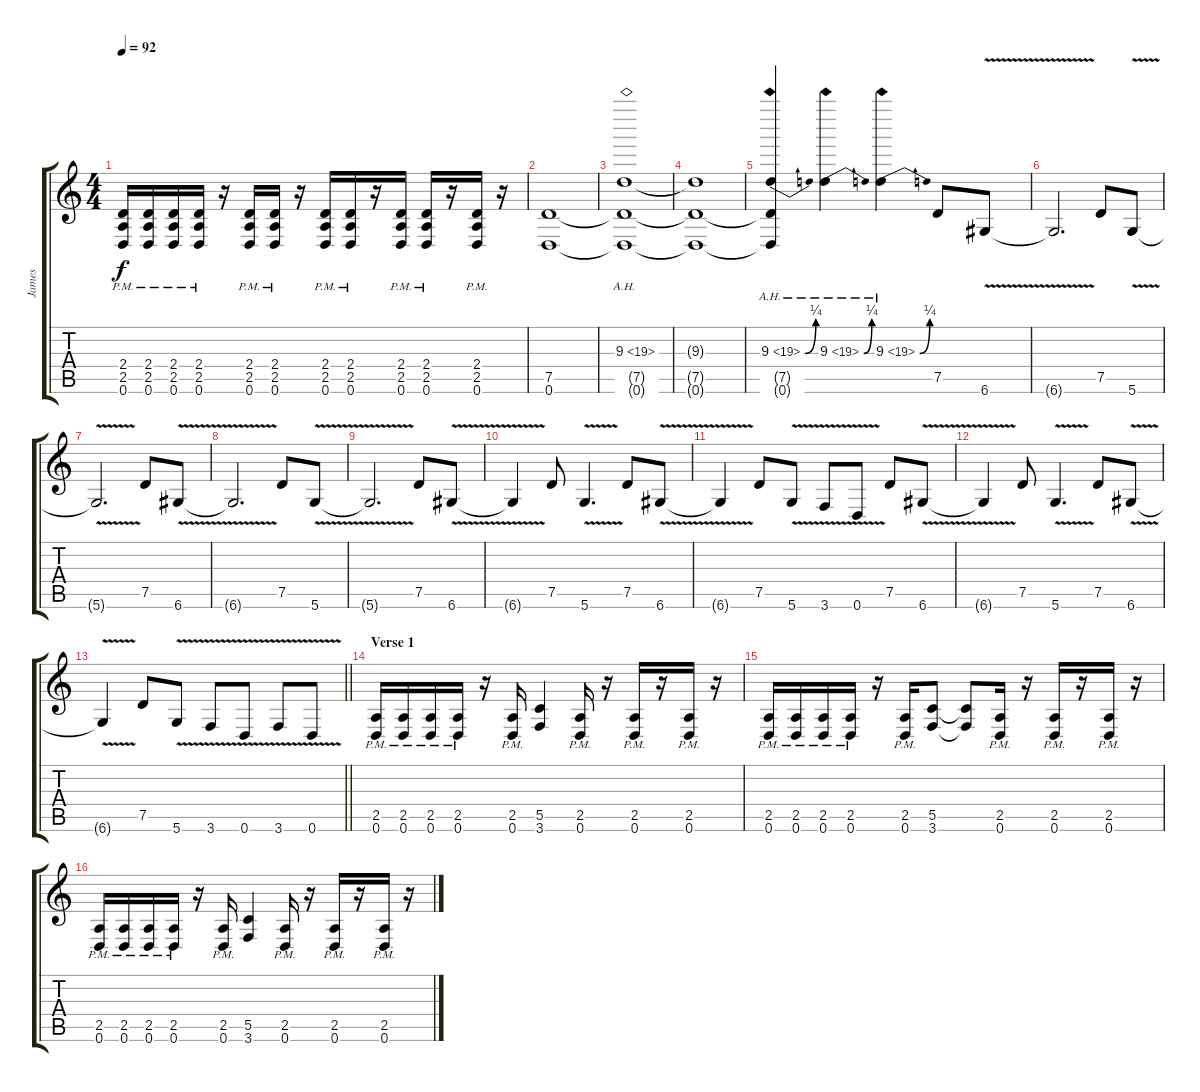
\track ("James" "James") {instrument distortionguitar}
\staff {score tabs}
\tuning (D4 A3 F3 C3 G2 D2) {hide}
\ts (4 4)
\tempo 92
\clef g2
\ks c
(2.4{pm} 2.5{pm} 0.6{pm}).16{dy f} (2.4{pm} 2.5{pm} 0.6{pm}).16 (2.4{pm} 2.5{pm} 0.6{pm}).16 (2.4{pm} 2.5{pm} 0.6{pm}).16 r.16 (2.4{pm} 2.5{pm} 0.6{pm}).16 (2.4{pm} 2.5{pm} 0.6{pm}).16 r.16 (2.4{pm} 2.5{pm} 0.6{pm}).16 (2.4{pm} 2.5{pm} 0.6{pm}).16 r.16 (2.4{pm} 2.5{pm} 0.6{pm}).16 (2.4{pm} 2.5{pm} 0.6{pm}).16 r.16 (2.4{pm} 2.5{pm} 0.6{pm}).16 r.16 |
(7.5 0.6).1 |
(9.3{ah 10} 7.5{t} 0.6{t}).1{instrument overdrivenguitar} |
(9.3{t} 7.5{t} 0.6{t}).1 |
(9.3{be (bend 0 0 60 1) ah 10} 7.5{t} 0.6{t}).4 9.3{be (bend 0 0 60 1) ah 10}.4 9.3{be (bend 0 0 60 1) ah 10}.4 7.5.8{instrument distortionguitar} 6.6{v}.8 |
6.6{t}.2{d} 7.5.8 5.6{v}.8 |
5.6{t}.2{d} 7.5.8 6.6{v}.8 |
6.6{t}.2{d} 7.5.8 5.6{v}.8 |
5.6{t}.2{d} 7.5.8 6.6{v}.8 |
6.6{t}.4 7.5.8 5.6{v}.4{d} 7.5.8 6.6{v}.8 |
6.6{t}.4 7.5.8 5.6{v}.8 3.6{v}.8 0.6{v}.8 7.5.8 6.6{v}.8 |
6.6{t}.4 7.5.8 5.6{v}.4{d} 7.5.8 6.6{v}.8 |
\barLineRight lightlight
6.6{t}.4 7.5.8 5.6{v}.8 3.6{v}.8 0.6{v}.8 3.6{v}.8 0.6{v}.8 |
\section ("" "Verse 1")
(2.5{pm} 0.6{pm}).16 (2.5{pm} 0.6{pm}).16 (2.5{pm} 0.6{pm}).16 (2.5{pm} 0.6{pm}).16 r.16 (2.5{pm} 0.6{pm}).16 (5.5 3.6).4 (2.5{pm} 0.6{pm}).16 r.16 (2.5{pm} 0.6{pm}).16 r.16 (2.5{pm} 0.6{pm}).16 r.16 |
(2.5{pm} 0.6{pm}).16 (2.5{pm} 0.6{pm}).16 (2.5{pm} 0.6{pm}).16 (2.5{pm} 0.6{pm}).16 r.16 (2.5{pm} 0.6{pm}).16 (5.5 3.6).8 (5.5{t} 3.6{t}).8{balance 8} (2.5{pm} 0.6{pm}).16 r.16 (2.5{pm} 0.6{pm}).16 r.16 (2.5{pm} 0.6{pm}).16 r.16 |
(2.5{pm} 0.6{pm}).16{volume 5 balance 2} (2.5{pm} 0.6{pm}).16 (2.5{pm} 0.6{pm}).16 (2.5{pm} 0.6{pm}).16 r.16 (2.5{pm} 0.6{pm}).16 (5.5 3.6).4 (2.5{pm} 0.6{pm}).16 r.16 (2.5{pm} 0.6{pm}).16 r.16 (2.5{pm} 0.6{pm}).16 r.16
